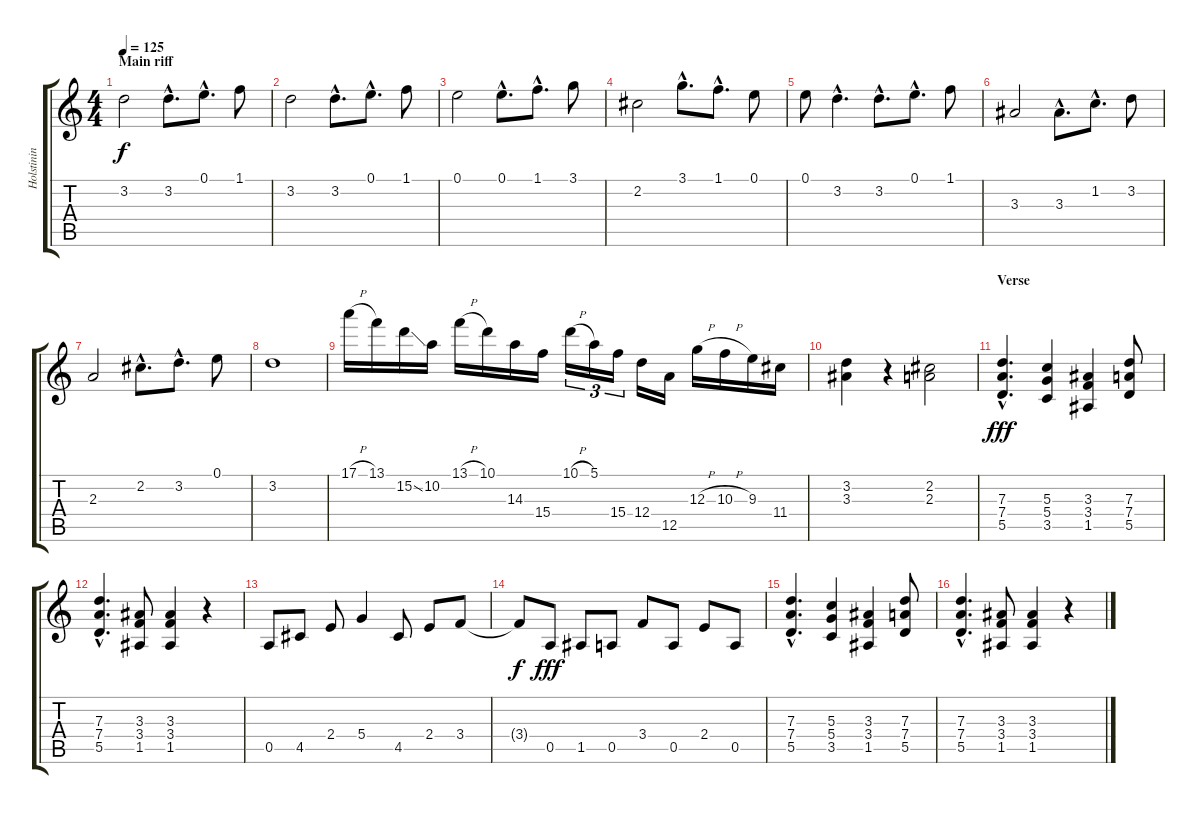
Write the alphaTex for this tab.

\track ("Holstinin" "Holstinin") {instrument distortionguitar}
\staff {score tabs}
\tuning (E4 B3 G3 D3 A2 E2) {hide}
\ts (4 4)
\section ("" "Main riff")
\tempo 125
\clef g2
\ks c
3.2.2{dy f} 3.2{hac}.8{d} 0.1{hac}.8{d} 1.1.8 |
3.2.2 3.2{hac}.8{d} 0.1{hac}.8{d} 1.1.8 |
0.1.2 0.1{hac}.8{d} 1.1{hac}.8{d} 3.1.8 |
2.2.2 3.1{hac}.8{d} 1.1{hac}.8{d} 0.1.8 |
0.1.8 3.2{hac}.4{d} 3.2{hac}.8{d} 0.1{hac}.8{d} 1.1.8 |
3.3.2 3.3{hac}.8{d} 1.2{hac}.8{d} 3.2.8 |
2.3.2 2.2{hac}.8{d} 3.2{hac}.8{d} 0.1.8 |
3.2.1 |
17.1{h}.16 13.1.16 15.2{ss}.16 10.2.16 13.1{h}.16 10.1.16 14.3.16 15.4.16 10.1{h}.16{tu (3 2)} 5.1.16{tu (3 2)} 15.4.16{tu (3 2)} 12.4.16 12.5.16 12.3{h}.16 10.3{h}.16 9.3.16 11.4.16 |
(3.2 3.3).4 r.4 (2.2 2.3).2 |
\section ("" "Verse")
(7.3{hac} 7.4{hac} 5.5{hac}).4{d dy fff} (5.3 5.4 3.5).4 (3.3 3.4 1.5).4 (7.3 7.4 5.5).8 |
(7.3{hac} 7.4{hac} 5.5{hac}).4{d} (3.3 3.4 1.5).8 (3.3 3.4 1.5).4 r.4 |
0.5.8 4.5.8 2.4.8 5.4.4 4.5.8 2.4.8 3.4.8 |
3.4{t}.8{dy f} 0.5.8{dy fff} 1.5.8 0.5.8 3.4.8 0.5.8 2.4.8 0.5.8 |
(7.3{hac} 7.4{hac} 5.5{hac}).4{d} (5.3 5.4 3.5).4 (3.3 3.4 1.5).4 (7.3 7.4 5.5).8 |
(7.3{hac} 7.4{hac} 5.5{hac}).4{d} (3.3 3.4 1.5).8 (3.3 3.4 1.5).4 r.4
